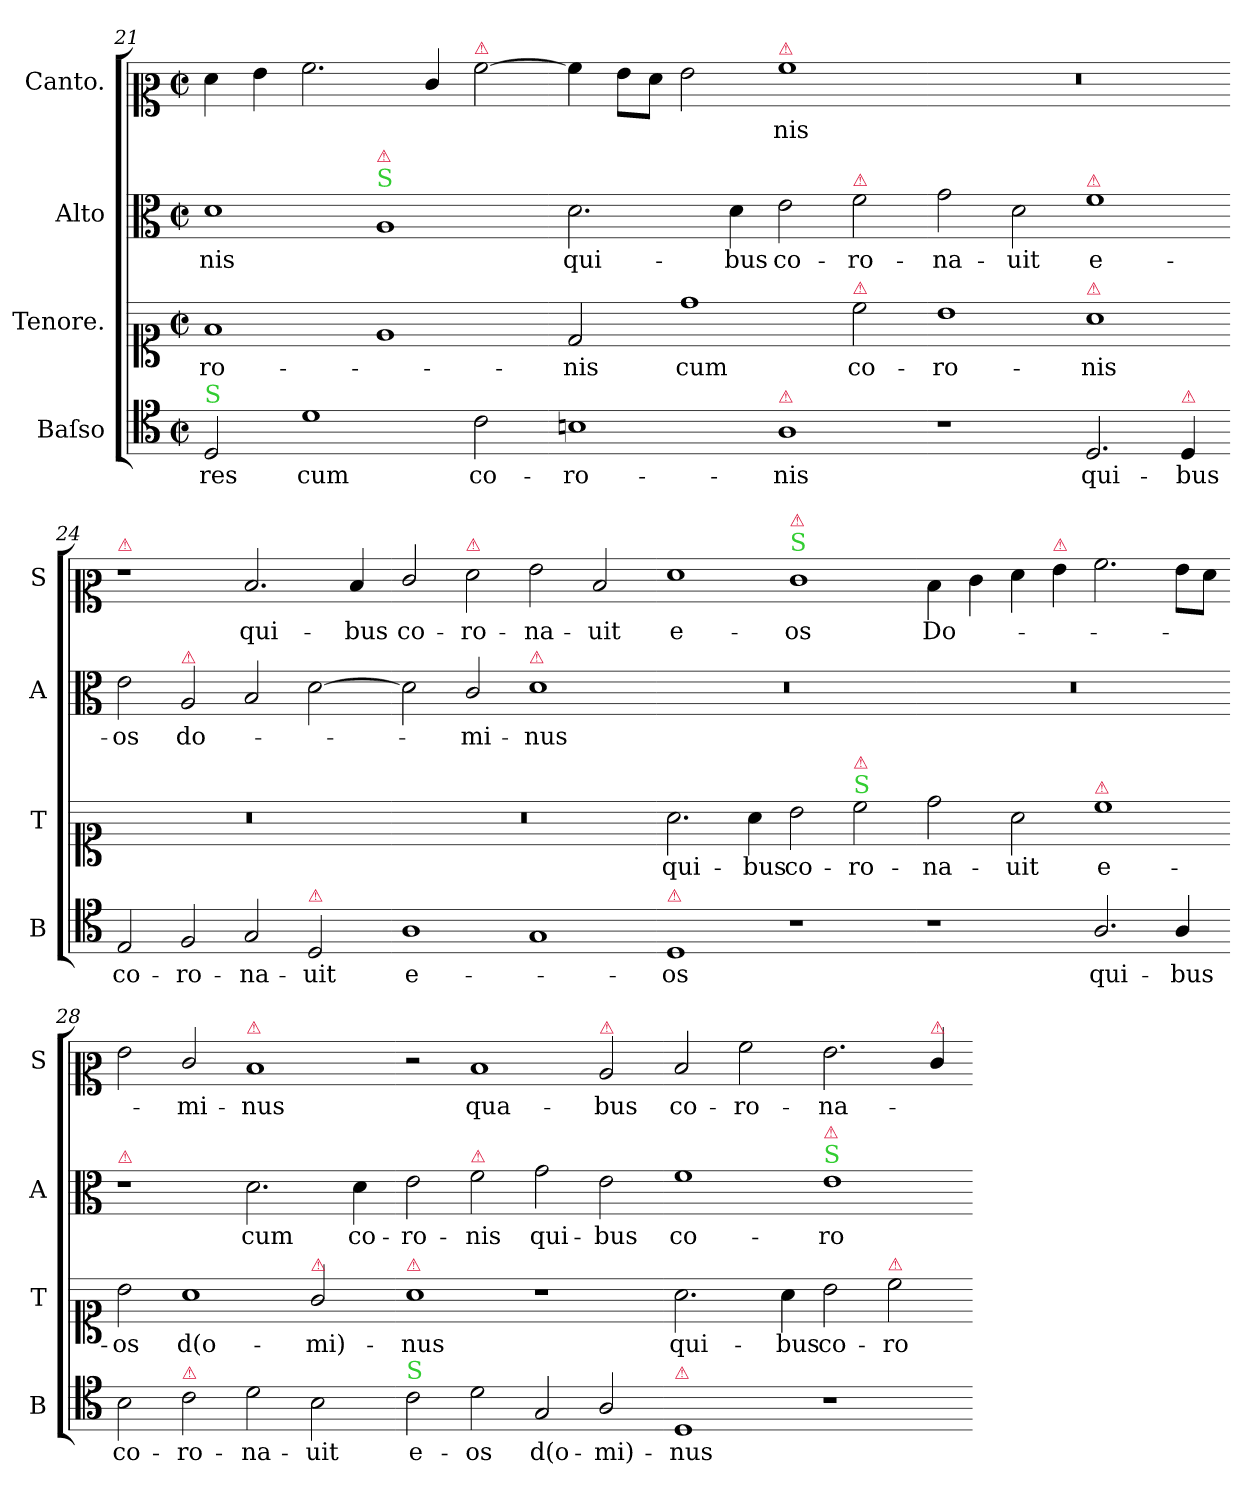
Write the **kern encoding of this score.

**kern	**text	**kern	**text	**kern	**text	**kern	**text
*part4	*part4	*part3	*part3	*part2	*part2	*part1	*part1
*staff4	*staff4	*staff3	*staff3	*staff2	*staff2	*staff1	*staff1
*I"Baſso	*	*I"Tenore.	*	*I"Alto	*	*I"Canto.	*
*I'B	*	*I'T	*	*I'A	*	*I'S	*
*clefC4	*	*clefC1	*	*clefC3	*	*clefC2	*
*	*	*ITrd8c12	*	*	*	*	*
*k[]	*	*k[]	*	*k[]	*	*k[]	*
*M2/1	*	*M2/1	*	*M2/1	*	*M2/1	*
*met(c|)	*	*met(c|)	*	*met(c|)	*	*met(c|)	*
=21	=21	=21	=21	=21	=21	=21	=21
!LO:TX:a:color=limegreen:t=S	!	!	!	!	!	!	!
!	!LO:LY:i	!	!	!	!	!	!
2D/	-res	1F/	-ro-	1d\	-nis	4f\	.
.	.	.	.	.	.	4g\	.
1d\	cum	.	.	.	.	2.a\	.
!	!	!	!	!LO:TX:a:color=limegreen:t=S	!	!	!
!	!	!	!	!LO:TX:a:color=crimson:t=⚠	!	!	!
.	.	1E/	.	1A/	.	.	.
.	.	.	.	.	.	4e/	.
!	!	!	!	!	!	!LO:TX:a:color=crimson:t=⚠	!
2c\	co-	.	.	.	.	[2a\	.
=22-	=22-	=22-	=22-	=22-	=22-	=22-	=22-
1Bn\	-ro-	2D/	-nis	2.d\	qui-	4a\]	.
.	.	.	.	.	.	8g\L	.
.	.	.	.	.	.	8f\J	.
.	.	1d/	cum	.	.	2g\	.
.	.	.	.	4d\	-bus	.	.
!	!	!	!	!	!	!LO:TX:a:color=crimson:t=⚠	!
!LO:TX:a:color=crimson:t=⚠	!	!	!	!	!	!	!
1A\	-nis	.	.	2e\	co-	1a\	-nis
!	!	!	!	!LO:TX:a:color=crimson:t=⚠	!	!	!
!	!	!LO:TX:a:color=crimson:t=⚠	!	!	!	!	!
.	.	2c\	co-	2f\	-ro-	.	.
=23-	=23-	=23-	=23-	=23-	=23-	=23-	=23-
1r	.	1B/	-ro-	2g\	-na-	0r	.
.	.	.	.	2d\	-uit	.	.
!	!	!	!	!LO:TX:a:color=crimson:t=⚠	!	!	!
!	!	!LO:TX:a:color=crimson:t=⚠	!	!	!	!	!
2.D/	qui-	1A/	-nis	1f\	e-	.	.
!LO:TX:a:color=crimson:t=⚠	!	!	!	!	!	!	!
4D/	-bus	.	.	.	.	.	.
=24-	=24-	=24-	=24-	=24-	=24-	=24-	=24-
!	!	!	!	!	!	!LO:TX:a:color=crimson:t=⚠	!
2E/	co-	0r	.	2e\	-os	1r	.
!	!	!	!	!LO:TX:a:color=crimson:t=⚠	!	!	!
2F/	-ro-	.	.	2A/	do-	.	.
2G/	-na-	.	.	2B/	.	2.d/	qui-
!LO:TX:a:color=crimson:t=⚠	!	!	!	!	!	!	!
2D/	-uit	.	.	[2d\	.	.	.
.	.	.	.	.	.	4d/	-bus
=25-	=25-	=25-	=25-	=25-	=25-	=25-	=25-
1A\	e-	0r	.	2d\]	.	2e/	co-
!	!	!	!	!	!	!LO:TX:a:color=crimson:t=⚠	!
.	.	.	.	2c/	-mi-	2f\	-ro-
!	!	!	!	!LO:TX:a:color=crimson:t=⚠	!	!	!
1G/	.	.	.	1d\	-nus	2g\	-na-
.	.	.	.	.	.	2d/	-uit
=26-	=26-	=26-	=26-	=26-	=26-	=26-	=26-
!LO:TX:a:color=crimson:t=⚠	!	!	!	!	!	!	!
1D/	-os	2.A\	qui-	0r	.	1f\	e-
.	.	4A\	-bus	.	.	.	.
!	!	!	!	!	!	!LO:TX:a:color=limegreen:t=S	!
!	!	!	!	!	!	!LO:TX:a:color=crimson:t=⚠	!
1r	.	2B\	co-	.	.	1e\	-os
!	!	!LO:TX:a:color=limegreen:t=S	!	!	!	!	!
!	!	!LO:TX:a:color=crimson:t=⚠	!	!	!	!	!
.	.	2c\	-ro-	.	.	.	.
=27-	=27-	=27-	=27-	=27-	=27-	=27-	=27-
1r	.	2d\	-na-	0r	.	4d\	Do-
.	.	.	.	.	.	4e\	.
.	.	2A\	-uit	.	.	4f\	.
!	!	!	!	!	!	!LO:TX:a:color=crimson:t=⚠	!
.	.	.	.	.	.	4g\	.
!	!	!LO:TX:a:color=crimson:t=⚠	!	!	!	!	!
!	!LO:LY:i	!	!	!	!	!	!
2.A/	qui-	1c/	e-	.	.	2.a\	.
!	!LO:LY:i	!	!	!	!	!	!
4A/	-bus	.	.	.	.	8g\L	.
.	.	.	.	.	.	8f\J	.
=28-	=28-	=28-	=28-	=28-	=28-	=28-	=28-
!	!	!	!	!LO:TX:a:color=crimson:t=⚠	!	!	!
!	!LO:LY:i	!	!	!	!	!	!
2B\	co-	2B\	-os	1r	.	2g\	.
!LO:TX:a:color=crimson:t=⚠	!	!	!	!	!	!	!
!	!LO:LY:i	!	!	!	!	!	!
2c\	-ro-	1A/	d(o-	.	.	2e/	-mi-
!	!	!	!	!	!	!LO:TX:a:color=crimson:t=⚠	!
!	!LO:LY:i	!	!	!	!LO:LY:i	!	!
2d\	-na-	.	.	2.d\	cum	1d/	-nus
!	!	!LO:TX:a:color=crimson:t=⚠	!	!	!	!	!
!	!LO:LY:i	!	!	!	!	!	!
2B\	-uit	2G/	-mi)-	.	.	.	.
!	!	!	!	!	!LO:LY:i	!	!
.	.	.	.	4d\	co-	.	.
=29-	=29-	=29-	=29-	=29-	=29-	=29-	=29-
!	!	!LO:TX:a:color=crimson:t=⚠	!	!	!	!	!
!LO:TX:a:color=limegreen:t=S	!	!	!	!	!	!	!
!	!LO:LY:i	!	!	!	!LO:LY:i	!	!
2c\	e-	1A/	-nus	2e\	-ro-	2r	.
!	!	!	!	!LO:TX:a:color=crimson:t=⚠	!	!	!
!	!LO:LY:i	!	!	!	!LO:LY:i	!	!
2d\	-os	.	.	2f\	-nis	1d/	qua-
!	!	!	!	!	!LO:LY:i	!	!
2G/	d(o-	1r	.	2g\	qui-	.	.
!	!	!	!	!	!	!LO:TX:a:color=crimson:t=⚠	!
!	!	!	!	!	!LO:LY:i	!	!
2A/	-mi)-	.	.	2e\	-bus	2c/	-bus
=30-	=30-	=30-	=30-	=30-	=30-	=30-	=30-
!LO:TX:a:color=crimson:t=⚠	!	!	!	!	!	!	!
!	!	!	!LO:LY:i	!	!LO:LY:i	!	!
1D/	-nus	2.A\	qui-	1f\	co-	2d/	co-
.	.	.	.	.	.	2a\	-ro-
!	!	!	!LO:LY:i	!	!	!	!
.	.	4A\	-bus	.	.	.	.
!	!	!	!	!LO:TX:a:color=limegreen:t=S	!	!	!
!	!	!	!	!LO:TX:a:color=crimson:t=⚠	!	!	!
!	!	!	!LO:LY:i	!	!LO:LY:i	!	!
1r	.	2B\	co-	1e\	-ro-	2.g\	-na-
!	!	!LO:TX:a:color=crimson:t=⚠	!	!	!	!	!
!	!	!	!LO:LY:i	!	!	!	!
.	.	2c\	-ro-	.	.	.	.
!	!	!	!	!	!	!LO:TX:a:color=crimson:t=⚠	!
.	.	.	.	.	.	4e/	.
=-	=-	=-	=-	=-	=-	=-	=-
*-	*-	*-	*-	*-	*-	*-	*-
